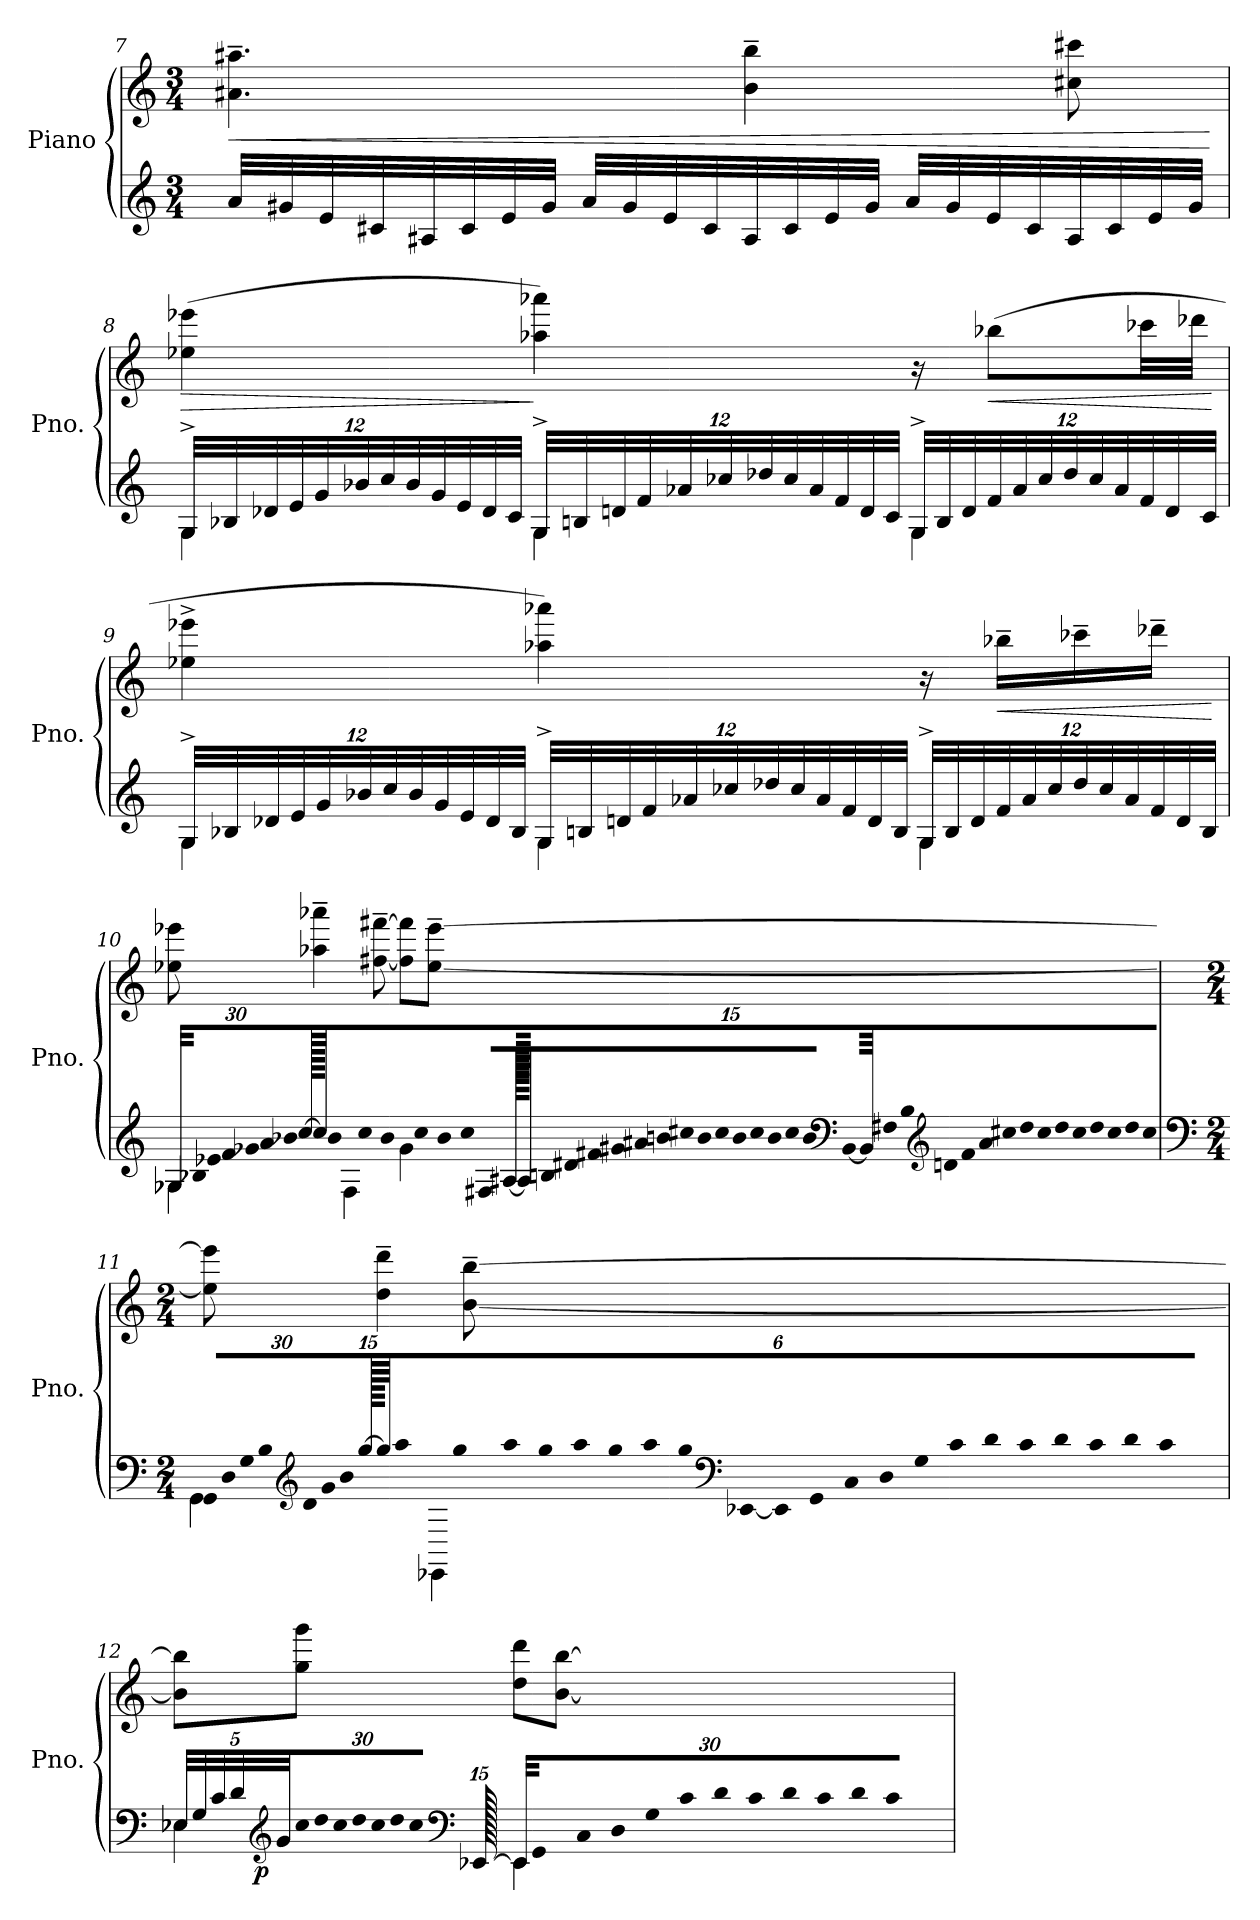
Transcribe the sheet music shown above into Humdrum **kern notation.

**kern	**kern	**dynam
*part1	*part1	*part1
*staff2	*staff1	*staff1/2
*I"Piano	*	*
*I'Pno.	*	*
!!LO:PB:g=z
*clefG2	*clefG2	*
*k[]	*k[]	*
*M3/4	*M3/4	*
=7	=7	=7
!	!	!LO:HP:b
32a/LLL	4.a#X\~ 4.aa#X\~	<
32g#X/	.	.
32e/	.	.
32c#X/	.	.
32A#X/	.	.
32c#/	.	.
32e/	.	.
32g#/JJJ	.	.
32a/LLL	.	.
32g#/	.	.
32e/	.	.
32c#/	.	.
32A#/	4b\~ 4bb\~	.
32c#/	.	.
32e/	.	.
32g#/JJJ	.	.
32a/LLL	.	.
32g#/	.	.
32e/	.	.
32c#/	.	.
32A#/	8cc#X\ 8ccc#X\	.
32c#/	.	.
32e/	.	.
32g#/JJJ	.	.
.	.	[
!!LO:LB:g=z
=8	=8	=8
*Xbrackettup	*	*
*^	*	*
!	!	!	!LO:HP:b
48G^/LLL	4G\	(>4ee-X\ 4eee-X\	>
48B-X/	.	.	.
48d-X/	.	.	.
48e/	.	.	.
48g/	.	.	.
48b-X/	.	.	.
48cc/	.	.	.
48b-/	.	.	.
48g/	.	.	.
48e/	.	.	.
48d-/	.	.	.
48c/JJJ	.	.	.
48G^/LLL	4G\	4aa-X\ 4aaa-X\)	]
48Bn/	.	.	.
48dn/	.	.	.
48f/	.	.	.
48a-X/	.	.	.
48cc-X/	.	.	.
48dd-X/	.	.	.
48cc-/	.	.	.
48a-/	.	.	.
48f/	.	.	.
48d/	.	.	.
48c/JJJ	.	.	.
48G^/LLL	4G\	16r	.
48B/	.	.	.
48d/	.	.	.
!	!	!	!LO:HP:b
48f/	.	(>8bb-X\L	<
48a-/	.	.	.
48cc-/	.	.	.
48dd-/	.	.	.
48cc-/	.	.	.
48a-/	.	.	.
48f/	.	32ccc-X\LL	.
48d/	.	.	.
.	.	32ddd-X\JJJ	.
48c/JJJ	.	.	.
*v	*v	*	*
.	.	[
!!LO:LB:g=z
=9	=9	=9
*^	*	*
48G^/LLL	4G\	4ee-X\^ 4eee-X\^	.
48B-X/	.	.	.
48d-X/	.	.	.
48e/	.	.	.
48g/	.	.	.
48b-X/	.	.	.
48cc/	.	.	.
48b-/	.	.	.
48g/	.	.	.
48e/	.	.	.
48d-/	.	.	.
48B-/JJJ	.	.	.
48G^/LLL	4G\	4aa-X\ 4aaa-X\)	.
48Bn/	.	.	.
48dn/	.	.	.
48f/	.	.	.
48a-X/	.	.	.
48cc-X/	.	.	.
48dd-X/	.	.	.
48cc-/	.	.	.
48a-/	.	.	.
48f/	.	.	.
48d/	.	.	.
48B/JJJ	.	.	.
48G^/LLL	4G\	16r	.
48B/	.	.	.
48d/	.	.	.
!	!	!	!LO:HP:b
48f/	.	16bb-X~\LL	<
48a-/	.	.	.
48cc-/	.	.	.
48dd-/	.	16ccc-X~\	.
48cc-/	.	.	.
48a-/	.	.	.
48f/	.	16ddd-X~\JJ	.
48d/	.	.	.
48B/JJJ	.	.	.
*v	*v	*	*
.	.	[
!!LO:LB:g=z
=10	=10	=10
!LO:N:vis=32	!	!
*^	*	*
960%17G-X/LLL	4G-\	8ee-X\ 8eee-X\	.
!LO:N:vis=32	!	!	!
960%17B-X/	.	.	.
!LO:N:vis=32	!	!	!
960%17e-X/	.	.	.
!LO:N:vis=32	!	!	!
960%17f/	.	.	.
!LO:N:vis=32	!	!	!
960%17g-X/	.	.	.
!LO:N:vis=32	!	!	!
960%17a/	.	.	.
!LO:N:vis=32	!	!	!
960%17b-X/	.	.	.
[960cc/	.	.	.
60cc/]	.	4aa-X\~ 4aaa-X\~	.
!LO:N:vis=32	!	!	!
960%17b-/	.	.	.
!LO:N:vis=32	!	!	!
960%17cc/	.	.	.
!LO:N:vis=32	!	!	!
960%17b-/	.	.	.
!LO:N:vis=32	!	!	!
960%17cc/	.	.	.
!LO:N:vis=32	!	!	!
960%17b-/	.	.	.
!LO:N:vis=32	!	!	!
960%17cc/JJJ	.	.	.
!LO:N:vis=32	!	!	!
960%17F#X/LLL	.	.	.
.	4F#\	.	.
[960A#X/	.	.	.
60A#/]	.	.	.
!LO:N:vis=32	!	!	!
960%17Bn/	.	.	.
!LO:N:vis=32	!	!	!
960%17d#X/	.	.	.
!LO:N:vis=32	!	!	!
960%17f#X/	.	.	.
!LO:N:vis=32	!	!	!
960%17g#X/	.	.	.
!LO:N:vis=32	!	!	!
960%17a#X/	.	.	.
!LO:N:vis=64	!	!	!
640%9bn/L	.	.	.
.	.	[8ff#X\~ [8fff#X\~	.
!LO:N:vis=64	!	!	!
640%9cc#X/	.	.	.
!LO:N:vis=64	!	!	!
640%9b/	.	.	.
!LO:N:vis=64	!	!	!
640%9cc#/	.	.	.
!LO:N:vis=64	!	!	!
640%9b/	.	.	.
!LO:N:vis=64	!	!	!
640%9cc#/	.	.	.
!LO:N:vis=64	!	!	!
640%9b/	.	.	.
!LO:N:vis=64	!	!	!
640%9cc#/	.	.	.
!LO:N:vis=64	!	!	!
640%9b/JJJJ	.	.	.
*clefF4	*	*	*
[80BB/LLL	.	.	.
.	4BB\	8ff#\] 8fff#\]L	.
120BB/LLL]	.	.	.
48F#X/	.	.	.
48B/	.	.	.
*clefG2	*	*	*
48dn/	.	.	.
48f#/	.	.	.
48a#/	.	.	.
!LO:N:vis=64	!	!	!
640%9cc#X/L	.	.	.
.	.	[8ee-\~ [8eee-\~J	.
!LO:N:vis=64	!	!	!
640%9dd/	.	.	.
!LO:N:vis=64	!	!	!
640%9cc#/	.	.	.
!LO:N:vis=64	!	!	!
640%9dd/	.	.	.
!LO:N:vis=64	!	!	!
640%9cc#/	.	.	.
!LO:N:vis=64	!	!	!
640%9dd/	.	.	.
!LO:N:vis=64	!	!	!
640%9cc#/	.	.	.
!LO:N:vis=64	!	!	!
640%9dd/	.	.	.
!LO:N:vis=64	!	!	!
640%9cc#/JJJJ	.	.	.
!!LO:LB:g=z
=11	=11	=11	=11
*clefF4	*	*	*
*M2/4	*	*M2/4	*
!LO:N:vis=32	!	!	!
960%17GG/LLL	4GG\	8ee-\] 8eee-\]	.
!LO:N:vis=32	!	!	!
960%17D/	.	.	.
!LO:N:vis=32	!	!	!
960%17G/	.	.	.
!LO:N:vis=32	!	!	!
960%17B/	.	.	.
*clefG2	*	*	*
!LO:N:vis=32	!	!	!
960%17d/	.	.	.
!LO:N:vis=32	!	!	!
960%17g/	.	.	.
!LO:N:vis=32	!	!	!
960%17b/	.	.	.
[960gg/	.	.	.
384%5gg/L]	.	4dd\~ 4ddd\~	.
!LO:N:vis=64	!	!	!
640%9aa/	.	.	.
!LO:N:vis=64	!	!	!
640%9gg/	.	.	.
!LO:N:vis=64	!	!	!
640%9aa/	.	.	.
!LO:N:vis=64	!	!	!
640%9gg/	.	.	.
!LO:N:vis=64	!	!	!
640%9aa/	.	.	.
!LO:N:vis=64	!	!	!
640%9gg/	.	.	.
!LO:N:vis=64	!	!	!
640%9aa/	.	.	.
!LO:N:vis=64	!	!	!
640%9gg/JJJJ	.	.	.
.	4EE-\	.	.
*clefF4	*	*	*
[80EE-X/LLL	.	.	.
80EE-/LLL]	.	.	.
40GG/	.	.	.
40C/	.	.	.
40D/	.	.	.
40G/	.	.	.
.	.	[8b\~ [8bb\~	.
!LO:N:vis=32	!	!	!
960%17c/	.	.	.
!LO:N:vis=32	!	!	!
960%17d/	.	.	.
!LO:N:vis=32	!	!	!
960%17c/	.	.	.
!LO:N:vis=32	!	!	!
960%17d/	.	.	.
!LO:N:vis=32	!	!	!
960%17c/	.	.	.
!LO:N:vis=32	!	!	!
960%17d/	.	.	.
!LO:N:vis=32	!	!	!
960%17c/JJJ	.	.	.
1920ryy	.	.	.
!!LO:PB:g=z
=12	=12	=12	=12
40E-X/LLL	4E-\	8b\] 8bb\]L	.
40G/	.	.	.
40c/	.	.	.
40d/	.	.	.
*clefG2	*	*	*
!	!	!	!LO:DY:b=2
40g/	.	.	p
!LO:N:vis=32	!	!	!
960%17cc/	.	8gg\ 8ggg\J	.
!LO:N:vis=32	!	!	!
960%17dd/	.	.	.
!LO:N:vis=32	!	!	!
960%17cc/	.	.	.
!LO:N:vis=32	!	!	!
960%17dd/	.	.	.
!LO:N:vis=32	!	!	!
960%17cc/	.	.	.
!LO:N:vis=32	!	!	!
960%17dd/	.	.	.
!LO:N:vis=32	!	!	!
960%17cc/JJJ	.	.	.
*clefF4	*	*	*
[960EE-X/	.	.	.
960%23EE-/LLL]	4EE-\	8dd\ 8ddd\L	.
40GG/	.	.	.
40C/	.	.	.
40D/	.	.	.
40G/	.	.	.
!LO:N:vis=32	!	!	!
960%17c/	.	.	.
.	.	[8b\ [8bb\J	.
!LO:N:vis=32	!	!	!
960%17d/	.	.	.
!LO:N:vis=32	!	!	!
960%17c/	.	.	.
!LO:N:vis=32	!	!	!
960%17d/	.	.	.
!LO:N:vis=32	!	!	!
960%17c/	.	.	.
!LO:N:vis=32	!	!	!
960%17d/	.	.	.
!LO:N:vis=32	!	!	!
960%17c/JJJ	.	.	.
480ryy	.	.	.
*v	*v	*	*
=	=	=
*-	*-	*-
